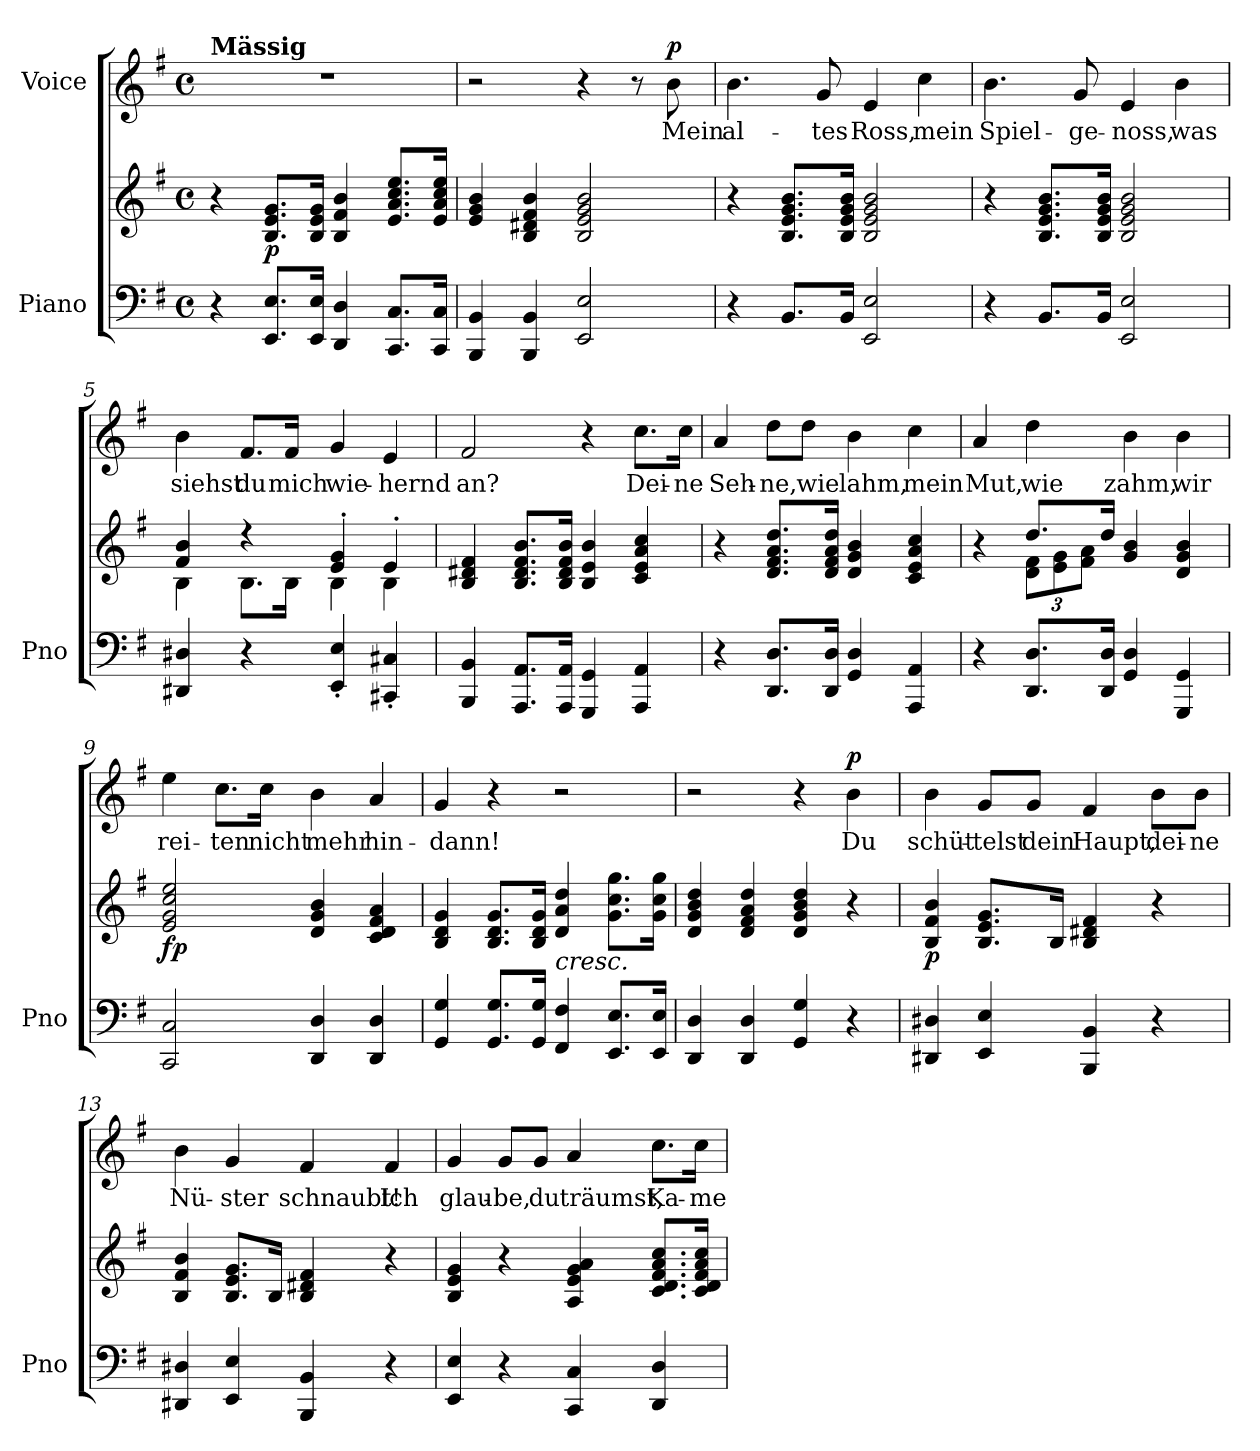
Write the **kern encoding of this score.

**kern	**kern	**dynam	**kern	**text	**dynam
*part2	*part2	*part2	*part1	*part1	*part1
*staff3	*staff2	*staff2/3	*staff1	*staff1	*staff1
*I"Piano	*	*	*I"Voice	*	*
*I'Pno	*	*	*	*	*
*clefF4	*clefG2	*	*clefG2	*	*
*k[f#]	*k[f#]	*	*k[f#]	*	*
*M4/4	*M4/4	*	*M4/4	*	*
*met(c)	*met(c)	*	*met(c)	*	*
=1	=1	=1	=1	=1	=1
!	!	!	!LO:TX:a:B:t=Mässig	!	!
4r	4r	.	1r	.	.
!	!	!LO:DY:b	!	!	!
8.EE/ 8.E/L	8.B/ 8.e/ 8.g/L	p	.	.	.
16EE/ 16E/Jk	16B/ 16e/ 16g/Jk	.	.	.	.
4DD/ 4D/	4B/ 4f#/ 4b/	.	.	.	.
8.CC/ 8.C/L	8.e/ 8.a/ 8.cc/ 8.ee/L	.	.	.	.
16CC/ 16C/Jk	16e/ 16a/ 16cc/ 16ee/Jk	.	.	.	.
=2	=2	=2	=2	=2	=2
4BBB/ 4BB/	4e/ 4g/ 4b/	.	2r	.	.
4BBB/ 4BB/	4B/ 4d#X/ 4f#/ 4b/	.	.	.	.
2EE/ 2E/	2B/ 2e/ 2g/ 2b/	.	4r	.	.
.	.	.	8r	.	.
!	!	!	!	!LO:LY:b	!LO:DY:a
.	.	.	8b\	Mein	p
=3	=3	=3	=3	=3	=3
!	!	!	!	!LO:LY:b	!
4r	4r	.	4.b\	al-	.
8.BB/L	8.B/ 8.e/ 8.g/ 8.b/L	.	.	.	.
!	!	!	!	!LO:LY:b	!
.	.	.	8g/	-tes	.
16BB/Jk	16B/ 16e/ 16g/ 16b/Jk	.	.	.	.
!	!	!	!	!LO:LY:b	!
2EE/ 2E/	2B/ 2e/ 2g/ 2b/	.	4e/	Ross,	.
!	!	!	!	!LO:LY:b	!
.	.	.	4cc\	mein	.
=4	=4	=4	=4	=4	=4
!	!	!	!	!LO:LY:b	!
4r	4r	.	4.b\	Spiel-	.
8.BB/L	8.B/ 8.e/ 8.g/ 8.b/L	.	.	.	.
!	!	!	!	!LO:LY:b	!
.	.	.	8g/	-ge-	.
16BB/Jk	16B/ 16e/ 16g/ 16b/Jk	.	.	.	.
!	!	!	!	!LO:LY:b	!
2EE/ 2E/	2B/ 2e/ 2g/ 2b/	.	4e/	-noss,	.
!	!	!	!	!LO:LY:b	!
.	.	.	4b\	was	.
=5	=5	=5	=5	=5	=5
*	*^	*	*	*	*
!	!	!	!	!	!LO:LY:b	!
4DD#X/ 4D#X/	4f#/ 4b/	4B\	.	4b\	siehst	.
!	!	!	!	!	!LO:LY:b	!
4r	4r	8.B\L	.	8.f#/L	du	.
!	!	!	!	!	!LO:LY:b	!
.	.	16B\Jk	.	16f#/Jk	mich	.
!	!	!	!	!	!LO:LY:b	!
4EE/' 4E/'	4e/' 4g/'	4B\	.	4g/	wie-	.
!	!	!	!	!	!LO:LY:b	!
4CC#X/' 4C#X/'	4e'/	4B\	.	4e/	-hernd	.
!!LO:LB:g=z
=6	=6	=6	=6	=6	=6	=6
!	!	!	!	!	!LO:LY:b	!
*	*v	*v	*	*	*	*
4BBB/ 4BB/	4B/ 4d#X/ 4f#/	.	2f#/	an?	.
8.AAA/ 8.AA/L	8.B/ 8.d#/ 8.f#/ 8.b/L	.	.	.	.
16AAA/ 16AA/Jk	16B/ 16d#/ 16f#/ 16b/Jk	.	.	.	.
4GGG/ 4GG/	4B/ 4e/ 4b/	.	4r	.	.
!	!	!	!	!LO:LY:b	!
4AAA/ 4AA/	4c/ 4e/ 4a/ 4cc/	.	8.cc\L	Dei-	.
!	!	!	!	!LO:LY:b	!
.	.	.	16cc\Jk	-ne	.
=7	=7	=7	=7	=7	=7
!	!	!	!	!LO:LY:b	!
4r	4r	.	4a/	Seh-	.
!	!	!	!	!LO:LY:b	!
8.DD/ 8.D/L	8.d/ 8.f#/ 8.a/ 8.dd/L	.	8dd\L	-ne,	.
!	!	!	!	!LO:LY:b	!
.	.	.	8dd\J	wie	.
16DD/ 16D/Jk	16d/ 16f#/ 16a/ 16dd/Jk	.	.	.	.
!	!	!	!	!LO:LY:b	!
4GG/ 4D/	4d/ 4g/ 4b/	.	4b\	lahm,	.
!	!	!	!	!LO:LY:b	!
4AAA/ 4AA/	4c/ 4e/ 4a/ 4cc/	.	4cc\	mein	.
=8	=8	=8	=8	=8	=8
*	*^	*	*	*	*
!	!	!	!	!	!LO:LY:b	!
4r	4r	4ryy	.	4a/	Mut,	.
*	*	*Xbrackettup	*	*	*	*
!	!	!	!	!	!LO:LY:b	!
8.DD/ 8.D/L	8.dd/L	12d\ 12f#\L	.	4dd\	wie	.
.	.	12e\ 12g\	.	.	.	.
.	.	12f#\ 12a\J	.	.	.	.
16DD/ 16D/Jk	16dd/Jk	.	.	.	.	.
!	!	!	!	!	!LO:LY:b	!
4GG/ 4D/	4g/ 4b/	2ryy	.	4b\	zahm,	.
!	!	!	!	!	!LO:LY:b	!
4GGG/ 4GG/	4d/ 4g/ 4b/	.	.	4b\	wir	.
*	*v	*v	*	*	*	*
=9	=9	=9	=9	=9	=9
!	!	!LO:DY:b	!	!LO:LY:b	!
2CC/ 2C/	2e/ 2g/ 2cc/ 2ee/	fp	4ee\	rei-	.
!	!	!	!	!LO:LY:b	!
.	.	.	8.cc\L	-ten	.
!	!	!	!	!LO:LY:b	!
.	.	.	16cc\Jk	nicht	.
!	!	!	!	!LO:LY:b	!
4DD/ 4D/	4d/ 4g/ 4b/	.	4b\	mehr	.
!	!	!	!	!LO:LY:b	!
4DD/ 4D/	4c/ 4d/ 4f#/ 4a/	.	4a/	hin-	.
=10	=10	=10	=10	=10	=10
!	!	!	!	!LO:LY:b	!
4GG/ 4G/	4B/ 4d/ 4g/	.	4g/	-dann!	.
8.GG/ 8.G/L	8.B/ 8.d/ 8.g/L	.	4r	.	.
16GG/ 16G/Jk	16B/ 16d/ 16g/Jk	.	.	.	.
!	!LO:TX:b:i:t=cresc.	!	!	!	!
4FF#/ 4F#/	4d/ 4a/ 4dd/	.	2r	.	.
8.EE/ 8.E/L	8.g\ 8.cc\ 8.gg\L	.	.	.	.
16EE/ 16E/Jk	16g\ 16cc\ 16gg\Jk	.	.	.	.
!!LO:LB:g=z
=11	=11	=11	=11	=11	=11
4DD/ 4D/	4d/ 4g/ 4b/ 4dd/	.	2r	.	.
4DD/ 4D/	4d/ 4f#/ 4a/ 4dd/	.	.	.	.
4GG/ 4G/	4d/ 4g/ 4b/ 4dd/	.	4r	.	.
!	!	!	!	!LO:LY:b	!LO:DY:a
4r	4r	.	4b\	Du	p
=12	=12	=12	=12	=12	=12
!	!	!LO:DY:b	!	!LO:LY:b	!
4DD#X/ 4D#X/	4B/ 4f#/ 4b/	p	4b\	schüt-	.
!	!	!	!	!LO:LY:b	!
4EE/ 4E/	8.B/ 8.e/ 8.g/L	.	8g/L	-telst	.
!	!	!	!	!LO:LY:b	!
.	.	.	8g/J	dein	.
.	16B/Jk	.	.	.	.
!	!	!	!	!LO:LY:b	!
4BBB/ 4BB/	4B/ 4d#X/ 4f#/	.	4f#/	Haupt,	.
!	!	!	!	!LO:LY:b	!
4r	4r	.	8b\L	dei-	.
!	!	!	!	!LO:LY:b	!
.	.	.	8b\J	-ne	.
=13	=13	=13	=13	=13	=13
!	!	!	!	!LO:LY:b	!
4DD#X/ 4D#X/	4B/ 4f#/ 4b/	.	4b\	Nü-	.
!	!	!	!	!LO:LY:b	!
4EE/ 4E/	8.B/ 8.e/ 8.g/L	.	4g/	-ster	.
.	16B/Jk	.	.	.	.
!	!	!	!	!LO:LY:b	!
4BBB/ 4BB/	4B/ 4d#X/ 4f#/	.	4f#/	schnaubt!	.
!	!	!	!	!LO:LY:b	!
4r	4r	.	4f#/	Ich	.
=14	=14	=14	=14	=14	=14
!	!	!	!	!LO:LY:b	!
4EE/ 4E/	4B/ 4e/ 4g/	.	4g/	glau-	.
!	!	!	!	!LO:LY:b	!
4r	4r	.	8g/L	-be,	.
!	!	!	!	!LO:LY:b	!
.	.	.	8g/J	du	.
!	!	!	!	!LO:LY:b	!
4CC/ 4C/	4A/ 4e/ 4g/ 4a/	.	4a/	träumst,	.
!	!	!	!	!LO:LY:b	!
4DD/ 4D/	8.c/ 8.d/ 8.f#/ 8.a/ 8.cc/L	.	8.cc\L	Ka-	.
!	!	!	!	!LO:LY:b	!
.	16c/ 16d/ 16f#/ 16a/ 16cc/Jk	.	16cc\Jk	-me-	.
=	=	=	=	=	=
*-	*-	*-	*-	*-	*-
